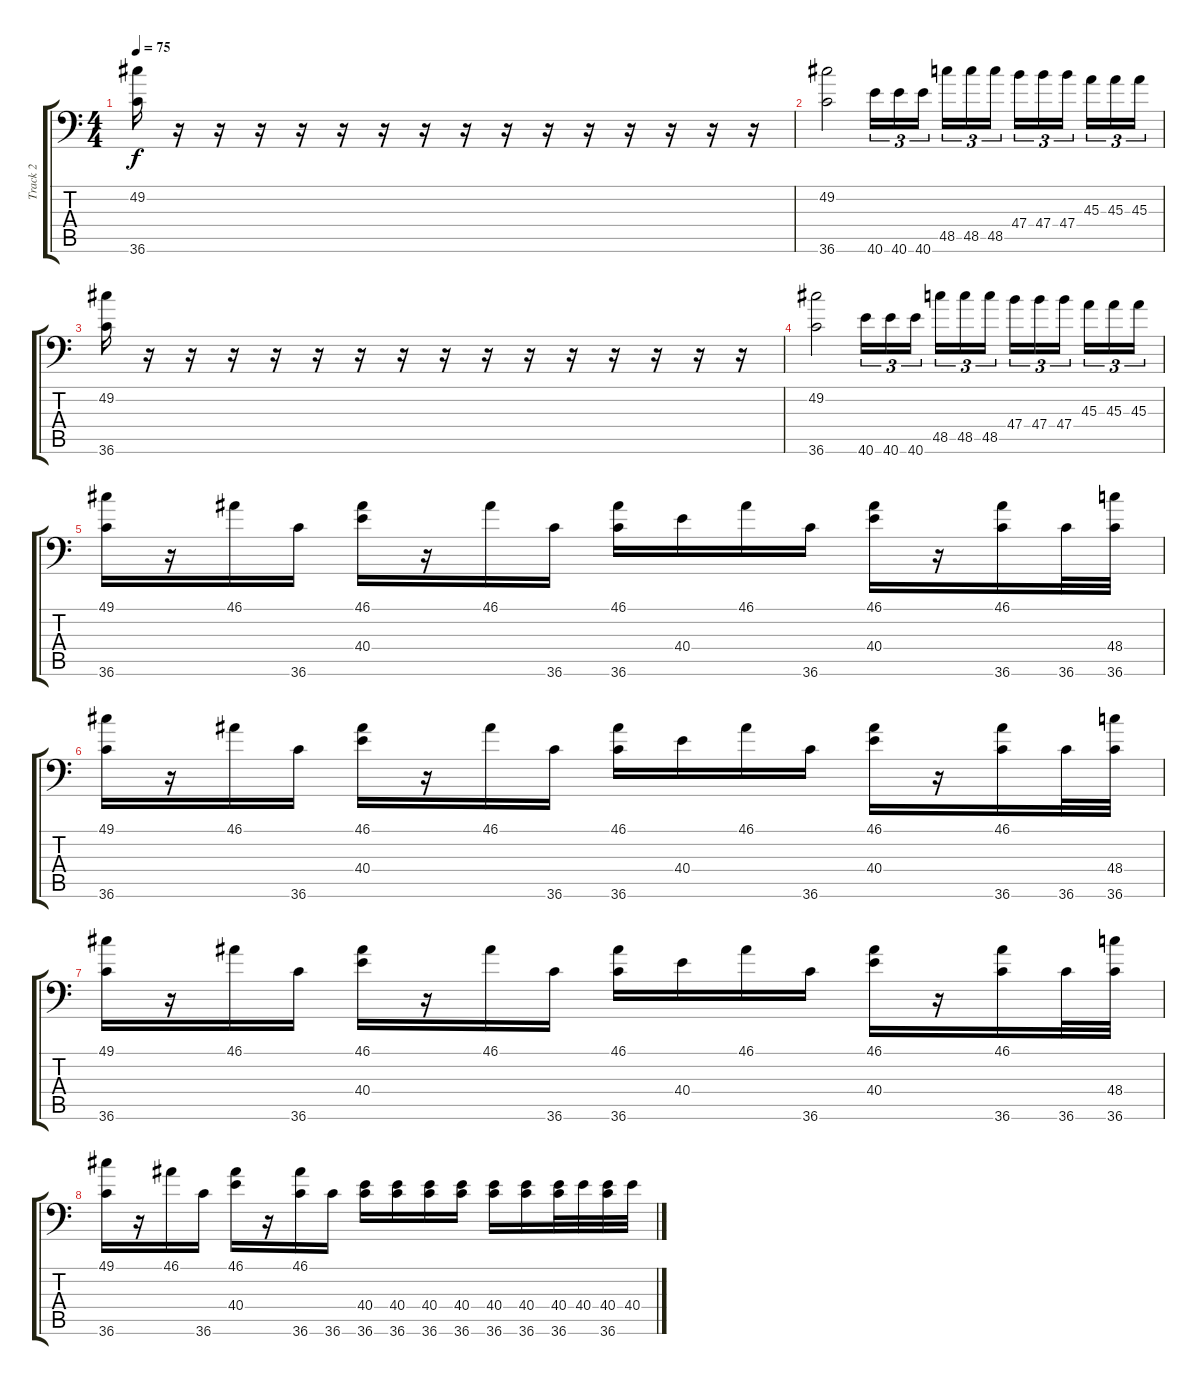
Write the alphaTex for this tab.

\track ("Track 2" "Track 2") {instrument acousticgrandpiano}
\staff {score tabs}
\tuning (C-1 C-1 C-1 C-1 C-1 C-1) {hide}
\ts (4 4)
\tempo 75
\clef f4
\ks c
(49.2 36.6).16{dy f} r.16 r.16 r.16 r.16 r.16 r.16 r.16 r.16 r.16 r.16 r.16 r.16 r.16 r.16 r.16 |
(49.2 36.6).2 40.6.16{tu (3 2)} 40.6.16{tu (3 2)} 40.6.16{tu (3 2)} 48.5.16{tu (3 2)} 48.5.16{tu (3 2)} 48.5.16{tu (3 2)} 47.4.16{tu (3 2)} 47.4.16{tu (3 2)} 47.4.16{tu (3 2)} 45.3.16{tu (3 2)} 45.3.16{tu (3 2)} 45.3.16{tu (3 2)} |
(49.2 36.6).16 r.16 r.16 r.16 r.16 r.16 r.16 r.16 r.16 r.16 r.16 r.16 r.16 r.16 r.16 r.16 |
(49.2 36.6).2 40.6.16{tu (3 2)} 40.6.16{tu (3 2)} 40.6.16{tu (3 2)} 48.5.16{tu (3 2)} 48.5.16{tu (3 2)} 48.5.16{tu (3 2)} 47.4.16{tu (3 2)} 47.4.16{tu (3 2)} 47.4.16{tu (3 2)} 45.3.16{tu (3 2)} 45.3.16{tu (3 2)} 45.3.16{tu (3 2)} |
(49.1 36.6).16 r.16 46.1.16 36.6.16 (46.1 40.4).16 r.16 46.1.16 36.6.16 (46.1 36.6).16 40.4.16 46.1.16 36.6.16 (46.1 40.4).16 r.16 (46.1 36.6).16 36.6.32 (48.4 36.6).32 |
(49.1 36.6).16 r.16 46.1.16 36.6.16 (46.1 40.4).16 r.16 46.1.16 36.6.16 (46.1 36.6).16 40.4.16 46.1.16 36.6.16 (46.1 40.4).16 r.16 (46.1 36.6).16 36.6.32 (48.4 36.6).32 |
(49.1 36.6).16 r.16 46.1.16 36.6.16 (46.1 40.4).16 r.16 46.1.16 36.6.16 (46.1 36.6).16 40.4.16 46.1.16 36.6.16 (46.1 40.4).16 r.16 (46.1 36.6).16 36.6.32 (48.4 36.6).32 |
(49.1 36.6).16 r.16 46.1.16 36.6.16 (46.1 40.4).16 r.16 (46.1 36.6).16 36.6.16 (40.4 36.6).16 (40.4 36.6).16 (40.4 36.6).16 (40.4 36.6).16 (40.4 36.6).16 (40.4 36.6).16 (40.4 36.6).32 40.4.32 (40.4 36.6).32 40.4.32
